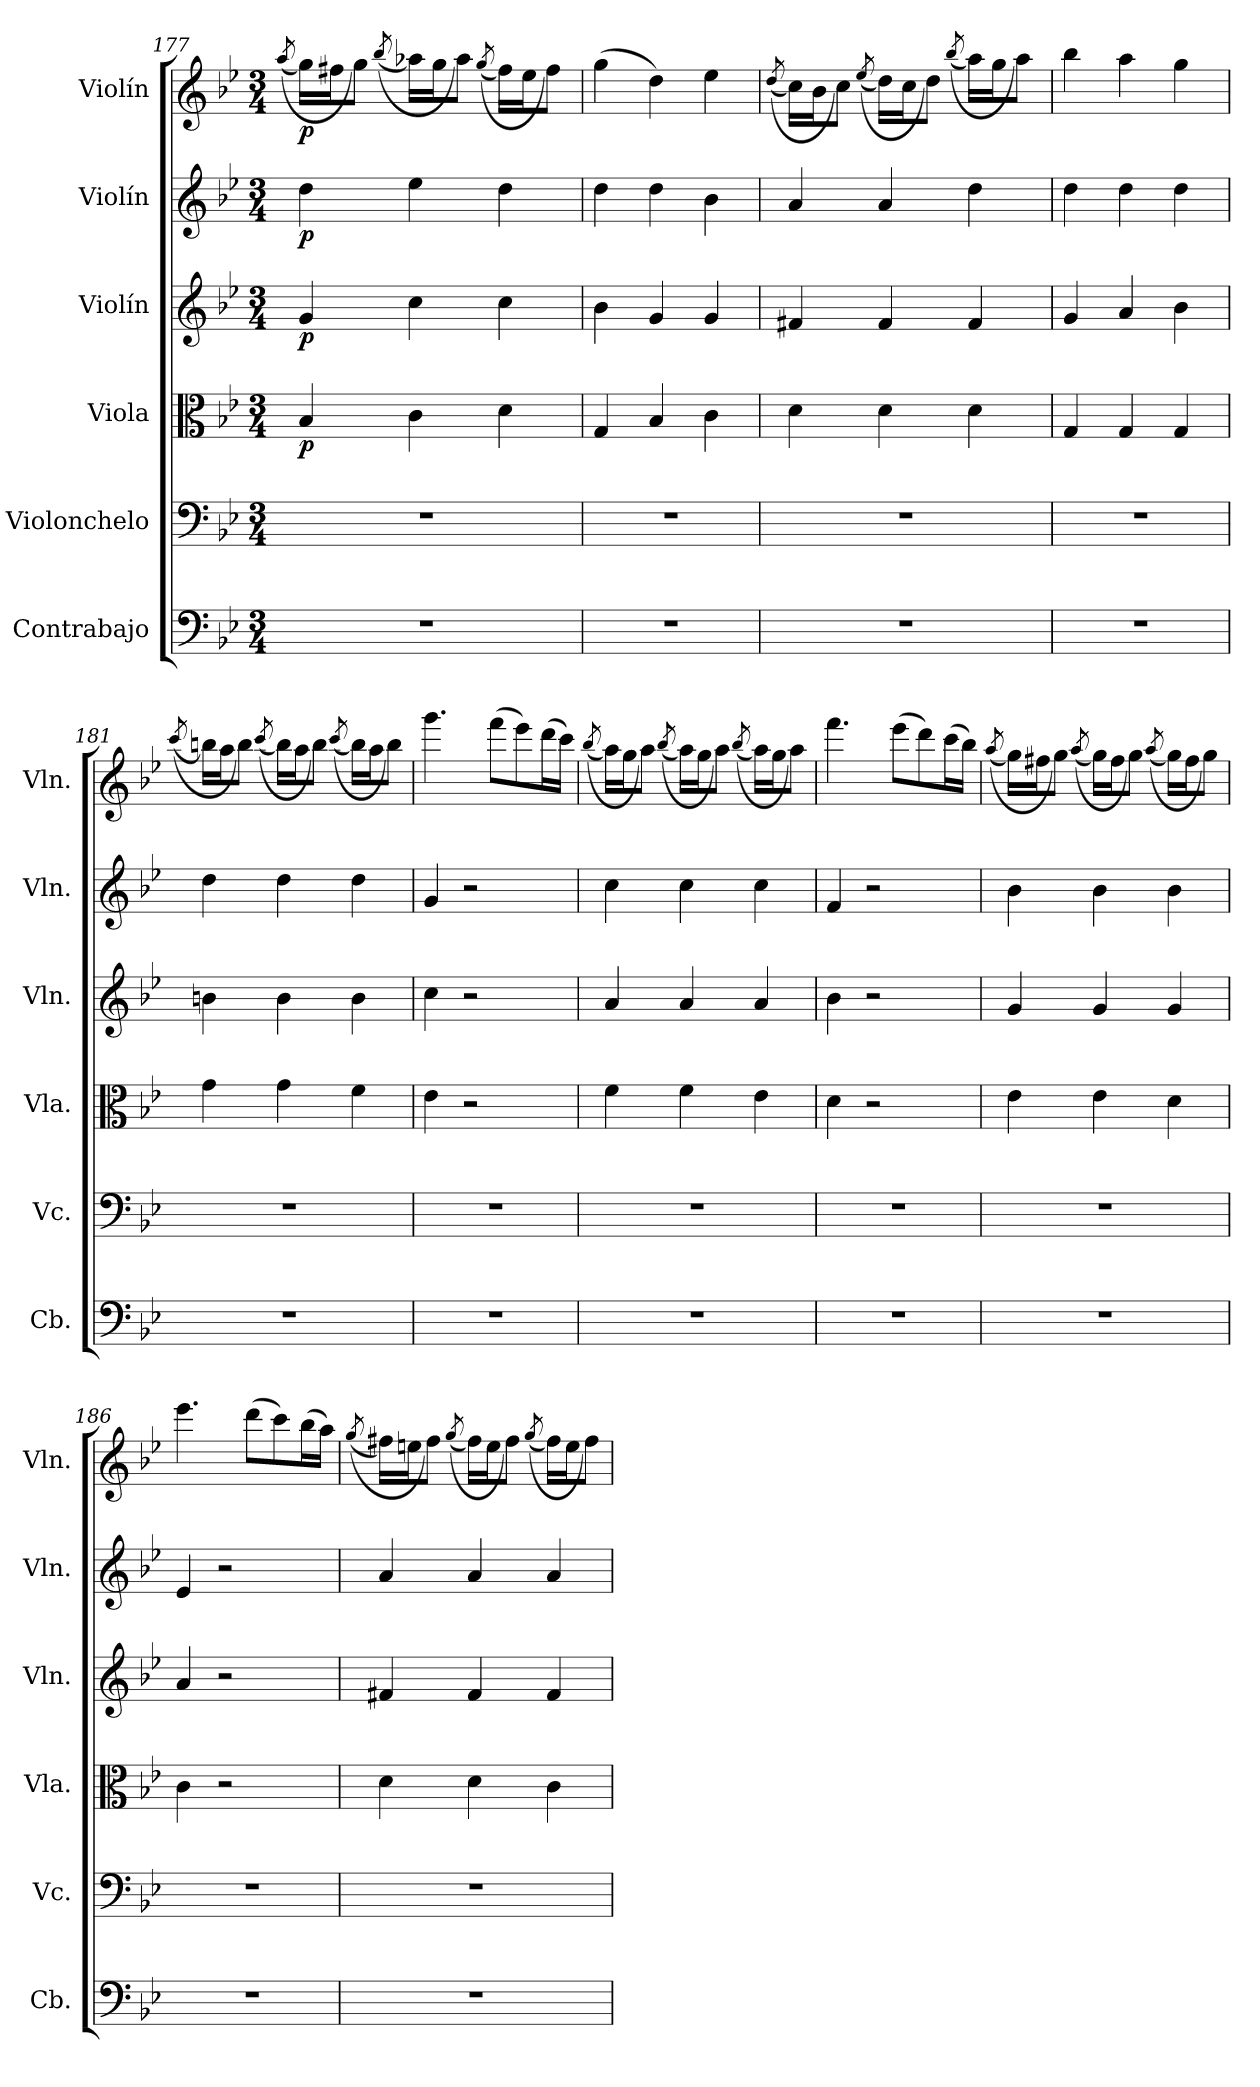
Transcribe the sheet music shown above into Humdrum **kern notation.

**kern	**kern	**kern	**dynam	**kern	**dynam	**kern	**dynam	**kern	**dynam
*part6	*part5	*part4	*part4	*part3	*part3	*part2	*part2	*part1	*part1
*staff6	*staff5	*staff4	*staff4	*staff3	*staff3	*staff2	*staff2	*staff1	*staff1
*I"Contrabajo	*I"Violonchelo	*I"Viola	*	*I"Violín	*	*I"Violín	*	*I"Violín	*
*I'Cb.	*I'Vc.	*I'Vla.	*	*I'Vln.	*	*I'Vln.	*	*I'Vln.	*
!!LO:PB:g=z
*clefF4	*clefF4	*clefC3	*	*clefG2	*	*clefG2	*	*clefG2	*
*ITrd7c12	*	*	*	*	*	*	*	*	*
*k[b-e-]	*k[b-e-]	*k[b-e-]	*	*k[b-e-]	*	*k[b-e-]	*	*k[b-e-]	*
*M3/4	*M3/4	*M3/4	*	*M3/4	*	*M3/4	*	*M3/4	*
=177	=177	=177	=177	=177	=177	=177	=177	=177	=177
.	.	.	.	.	.	.	.	(<(>8qaa/	.
!	!	!	!LO:DY:b	!	!LO:DY:b	!	!LO:DY:b	!	!LO:DY:b
2.r	2.r	4B-/	p	4g/	p	4dd\	p	16gg\LL)	p
.	.	.	.	.	.	.	.	16ff#X\J	.
.	.	.	.	.	.	.	.	8gg\J)	.
.	.	.	.	.	.	.	.	(<(>8qbb-/	.
.	.	4c\	.	4cc\	.	4ee-\	.	16aa-X\LL)	.
.	.	.	.	.	.	.	.	16gg\J	.
.	.	.	.	.	.	.	.	8aa-\J)	.
.	.	.	.	.	.	.	.	(<(>8qgg/	.
.	.	4d\	.	4cc\	.	4dd\	.	16ff#\LL)	.
.	.	.	.	.	.	.	.	16ee-\J	.
.	.	.	.	.	.	.	.	8ff#\J)	.
=178	=178	=178	=178	=178	=178	=178	=178	=178	=178
2.r	2.r	4G/	.	4b-\	.	4dd\	.	(>4gg\	.
.	.	4B-/	.	4g/	.	4dd\	.	4dd\)	.
.	.	4c\	.	4g/	.	4b-\	.	4ee-\	.
=179	=179	=179	=179	=179	=179	=179	=179	=179	=179
.	.	.	.	.	.	.	.	(<(>8qdd/	.
2.r	2.r	4d\	.	4f#X/	.	4a/	.	16cc\LL)	.
.	.	.	.	.	.	.	.	16b-\J	.
.	.	.	.	.	.	.	.	8cc\J)	.
.	.	.	.	.	.	.	.	(<(>8qee-/	.
.	.	4d\	.	4f#/	.	4a/	.	16dd\LL)	.
.	.	.	.	.	.	.	.	16cc\J	.
.	.	.	.	.	.	.	.	8dd\J)	.
.	.	.	.	.	.	.	.	(<(>8qbb-/	.
.	.	4d\	.	4f#/	.	4dd\	.	16aa\LL)	.
.	.	.	.	.	.	.	.	16gg\J	.
.	.	.	.	.	.	.	.	8aa\J)	.
=180	=180	=180	=180	=180	=180	=180	=180	=180	=180
2.r	2.r	4G/	.	4g/	.	4dd\	.	4bb-\	.
.	.	4G/	.	4a/	.	4dd\	.	4aa\	.
.	.	4G/	.	4b-\	.	4dd\	.	4gg\	.
!!LO:LB:g=z
=181	=181	=181	=181	=181	=181	=181	=181	=181	=181
.	.	.	.	.	.	.	.	(<(>8qccc/	.
2.r	2.r	4g\	.	4bn\	.	4dd\	.	16bbn\LL)	.
.	.	.	.	.	.	.	.	16aa\J	.
.	.	.	.	.	.	.	.	8bb\J)	.
.	.	.	.	.	.	.	.	(<(>8qccc/	.
.	.	4g\	.	4b\	.	4dd\	.	16bb\LL)	.
.	.	.	.	.	.	.	.	16aa\J	.
.	.	.	.	.	.	.	.	8bb\J)	.
.	.	.	.	.	.	.	.	(<(>8qccc/	.
.	.	4f\	.	4b\	.	4dd\	.	16bb\LL)	.
.	.	.	.	.	.	.	.	16aa\J	.
.	.	.	.	.	.	.	.	8bb\J)	.
=182	=182	=182	=182	=182	=182	=182	=182	=182	=182
2.r	2.r	4e-\	.	4cc\	.	4g/	.	4.ggg\	.
.	.	2r	.	2r	.	2r	.	.	.
.	.	.	.	.	.	.	.	(>8fff\L	.
.	.	.	.	.	.	.	.	8eee-\)	.
.	.	.	.	.	.	.	.	(>16ddd\L	.
.	.	.	.	.	.	.	.	16ccc\JJ)	.
=183	=183	=183	=183	=183	=183	=183	=183	=183	=183
.	.	.	.	.	.	.	.	(<(>8qbb-/	.
2.r	2.r	4f\	.	4a/	.	4cc\	.	16aa\LL)	.
.	.	.	.	.	.	.	.	16gg\J	.
.	.	.	.	.	.	.	.	8aa\J)	.
.	.	.	.	.	.	.	.	(<(>8qbb-/	.
.	.	4f\	.	4a/	.	4cc\	.	16aa\LL)	.
.	.	.	.	.	.	.	.	16gg\J	.
.	.	.	.	.	.	.	.	8aa\J)	.
.	.	.	.	.	.	.	.	(<(>8qbb-/	.
.	.	4e-\	.	4a/	.	4cc\	.	16aa\LL)	.
.	.	.	.	.	.	.	.	16gg\J	.
.	.	.	.	.	.	.	.	8aa\J)	.
=184	=184	=184	=184	=184	=184	=184	=184	=184	=184
2.r	2.r	4d\	.	4b-\	.	4f/	.	4.fff\	.
.	.	2r	.	2r	.	2r	.	.	.
.	.	.	.	.	.	.	.	(>8eee-\L	.
.	.	.	.	.	.	.	.	8ddd\)	.
.	.	.	.	.	.	.	.	(>16ccc\L	.
.	.	.	.	.	.	.	.	16bb-\JJ)	.
!!LO:PB:g=z
=185	=185	=185	=185	=185	=185	=185	=185	=185	=185
.	.	.	.	.	.	.	.	(<(>8qaa/	.
2.r	2.r	4e-\	.	4g/	.	4b-\	.	16gg\LL)	.
.	.	.	.	.	.	.	.	16ff#X\J	.
.	.	.	.	.	.	.	.	8gg\J)	.
.	.	.	.	.	.	.	.	(<(>8qaa/	.
.	.	4e-\	.	4g/	.	4b-\	.	16gg\LL)	.
.	.	.	.	.	.	.	.	16ff#\J	.
.	.	.	.	.	.	.	.	8gg\J)	.
.	.	.	.	.	.	.	.	(<(>8qaa/	.
.	.	4d\	.	4g/	.	4b-\	.	16gg\LL)	.
.	.	.	.	.	.	.	.	16ff#\J	.
.	.	.	.	.	.	.	.	8gg\J)	.
=186	=186	=186	=186	=186	=186	=186	=186	=186	=186
2.r	2.r	4c\	.	4a/	.	4e-/	.	4.eee-\	.
.	.	2r	.	2r	.	2r	.	.	.
.	.	.	.	.	.	.	.	(>8ddd\L	.
.	.	.	.	.	.	.	.	8ccc\)	.
.	.	.	.	.	.	.	.	(>16bb-\L	.
.	.	.	.	.	.	.	.	16aa\JJ)	.
=187	=187	=187	=187	=187	=187	=187	=187	=187	=187
.	.	.	.	.	.	.	.	(<(>8qgg/	.
2.r	2.r	4d\	.	4f#X/	.	4a/	.	16ff#X\LL)	.
.	.	.	.	.	.	.	.	16een\J	.
.	.	.	.	.	.	.	.	8ff#\J)	.
.	.	.	.	.	.	.	.	(<(>8qgg/	.
.	.	4d\	.	4f#/	.	4a/	.	16ff#\LL)	.
.	.	.	.	.	.	.	.	16ee\J	.
.	.	.	.	.	.	.	.	8ff#\J)	.
.	.	.	.	.	.	.	.	(<(>8qgg/	.
.	.	4c\	.	4f#/	.	4a/	.	16ff#\LL)	.
.	.	.	.	.	.	.	.	16ee\J	.
.	.	.	.	.	.	.	.	8ff#\J)	.
=	=	=	=	=	=	=	=	=	=
*-	*-	*-	*-	*-	*-	*-	*-	*-	*-
